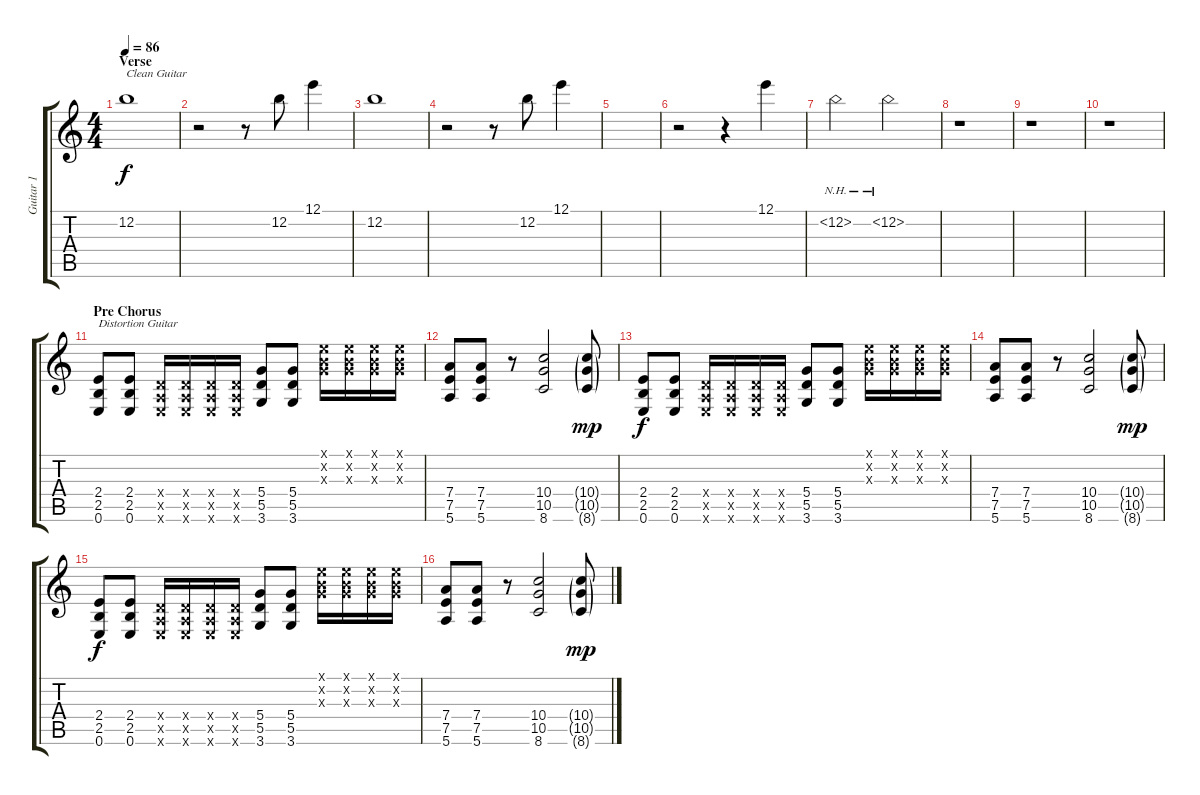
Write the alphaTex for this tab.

\track ("Guitar 1" "Guitar 1") {instrument distortionguitar}
\staff {score tabs}
\tuning (E4 B3 G3 D3 A2 E2) {hide}
\ts (4 4)
\section ("" "Verse")
\tempo 86
\clef g2
\ks c
12.2.1{txt "Clean Guitar" dy f volume 10 instrument overdrivenguitar} |
r.2 r.8 12.2.8 12.1.4 |
12.2.1 |
r.2 r.8 12.2.8 12.1.4 |
|
r.2 r.4 12.1.4 |
12.2{nh}.2 12.2{nh}.2 |
r.1 |
r.1 |
r.1 |
\section ("" "Pre Chorus")
(2.4 2.5 0.6).8{txt "Distortion Guitar" volume 16 instrument distortionguitar} (2.4 2.5 0.6).8 (0.4{x} 0.5{x} 0.6{x}).16 (0.4{x} 0.5{x} 0.6{x}).16 (0.4{x} 0.5{x} 0.6{x}).16 (0.4{x} 0.5{x} 0.6{x}).16 (5.4 5.5 3.6).8 (5.4 5.5 3.6).8 (0.1{x} 0.2{x} 0.3{x}).16 (0.1{x} 0.2{x} 0.3{x}).16 (0.1{x} 0.2{x} 0.3{x}).16 (0.1{x} 0.2{x} 0.3{x}).16 |
(7.4 7.5 5.6).8 (7.4 7.5 5.6).8 r.8 (10.4 10.5 8.6).2 (10.4{g} 10.5{g} 8.6{g}).8{dy mp} |
(2.4 2.5 0.6).8{dy f} (2.4 2.5 0.6).8 (0.4{x} 0.5{x} 0.6{x}).16 (0.4{x} 0.5{x} 0.6{x}).16 (0.4{x} 0.5{x} 0.6{x}).16 (0.4{x} 0.5{x} 0.6{x}).16 (5.4 5.5 3.6).8 (5.4 5.5 3.6).8 (0.1{x} 0.2{x} 0.3{x}).16 (0.1{x} 0.2{x} 0.3{x}).16 (0.1{x} 0.2{x} 0.3{x}).16 (0.1{x} 0.2{x} 0.3{x}).16 |
(7.4 7.5 5.6).8 (7.4 7.5 5.6).8 r.8 (10.4 10.5 8.6).2 (10.4{g} 10.5{g} 8.6{g}).8{dy mp} |
(2.4 2.5 0.6).8{dy f} (2.4 2.5 0.6).8 (0.4{x} 0.5{x} 0.6{x}).16 (0.4{x} 0.5{x} 0.6{x}).16 (0.4{x} 0.5{x} 0.6{x}).16 (0.4{x} 0.5{x} 0.6{x}).16 (5.4 5.5 3.6).8 (5.4 5.5 3.6).8 (0.1{x} 0.2{x} 0.3{x}).16 (0.1{x} 0.2{x} 0.3{x}).16 (0.1{x} 0.2{x} 0.3{x}).16 (0.1{x} 0.2{x} 0.3{x}).16 |
(7.4 7.5 5.6).8 (7.4 7.5 5.6).8 r.8 (10.4 10.5 8.6).2 (10.4{g} 10.5{g} 8.6{g}).8{dy mp}
